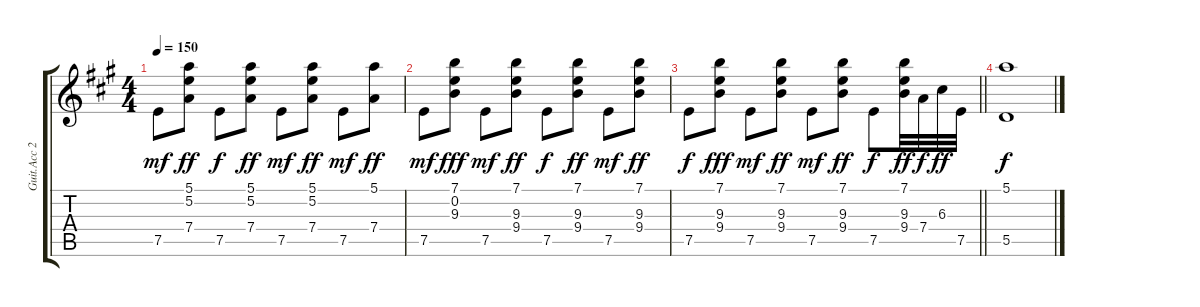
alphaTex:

\track ("Guit.Acc 2" "Guit.Acc 2") {instrument distortionguitar}
\staff {score tabs}
\tuning (E4 B3 G3 D3 A2 E2) {hide}
\ts (4 4)
\tempo 150
\clef g2
\ks a
7.5.8{dy mf} (5.1 5.2 7.4).8{dy ff} 7.5.8{dy f} (5.1 5.2 7.4).8{dy ff} 7.5.8{dy mf} (5.1 5.2 7.4).8{dy ff} 7.5.8{dy mf} (5.1 7.4).8{dy ff} |
7.5.8{dy mf} (7.1 0.2 9.3).8{dy fff} 7.5.8{dy mf} (7.1 9.3 9.4).8{dy ff} 7.5.8{dy f} (7.1 9.3 9.4).8{dy ff} 7.5.8{dy mf} (7.1 9.3 9.4).8{dy ff} |
\barLineRight lightlight
7.5.8{dy f} (7.1 9.3 9.4).8{dy fff} 7.5.8{dy mf} (7.1 9.3 9.4).8{dy ff} 7.5.8{dy mf} (7.1 9.3 9.4).8{dy ff} 7.5.8{dy f} (7.1 9.3 9.4).32{dy ff} 7.4.32{dy f} 6.3.32{dy ff} 7.5.32 |
(5.1 5.5).1{dy f}
